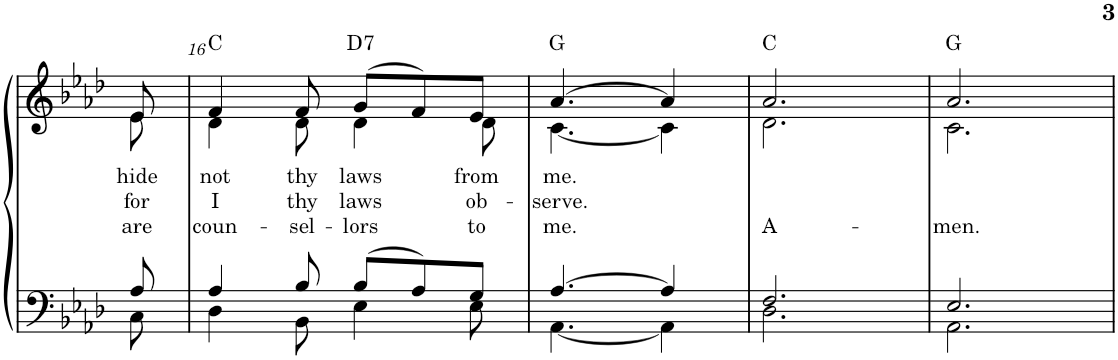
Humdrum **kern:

**kern	**kern	**text	**text	**text	**harte
*part1	*part1	*part1	*part1	*part1	*part1
*staff2	*staff1	*staff1	*staff1	*staff1	*
*I"Choir	*	*	*	*	*
!!LO:PB:g=z
*clefF4	*clefG2	*	*	*	*
*k[b-e-a-d-]	*k[b-e-a-d-]	*	*	*	*
*A-:	*A-:	*	*	*	*
*M6/8	*M6/8	*	*	*	*
=15X8	=15X8	=15X8	=15X8	=15X8	=15X8
*^	*	*	*	*	*
!	!	!	!LO:LY:b	!LO:LY:b	!LO:LY:b	!
*	*	*^	*	*	*	*
8A-/	8C\	8e-/	8e-\	hide	for	are	.
=16	=16	=16	=16	=16	=16	=16	=16
!	!	!	!	!LO:LY:b	!LO:LY:b	!LO:LY:b	!
4A-/	4D-\	4f/	4d-\	not	I	coun-	C:maj
!	!	!	!	!LO:LY:b	!LO:LY:b	!LO:LY:b	!
8B-/	8BB-\	8f/	8d-\	thy	thy	-sel-	.
!	!	!	!	!LO:LY:b	!LO:LY:b	!LO:LY:b	!LO:H:kt=7
8B-/L	4E-\	(8g/L	4d-\	laws	laws	-lors	D:7
8A-/	.	8f/)	.	.	.	.	.
!	!	!	!	!LO:LY:b	!LO:LY:b	!LO:LY:b	!
8G/J	8E-\	8e-/J	8d-\	from	ob-	to	.
=17	=17	=17	=17	=17	=17	=17	=17
!	!	!	!	!LO:LY:b	!LO:LY:b	!LO:LY:b	!
[4.A-/	[4.AA-\	[4.a-/	[4.c\	me.	-serve.	me.	G:maj
4A-/]	4AA-\]	4a-/]	4c\]	.	.	.	.
=18	=18	=18	=18	=18	=18	=18	=18
!	!	!	!	!	!	!LO:LY:b	!
2.F/	2.D-\	2.a-/	2.d-\	.	.	A-	C:maj
=19	=19	=19	=19	=19	=19	=19	=19
!	!	!	!	!	!	!LO:LY:b	!
2.E-/	2.AA-\	2.a-/	2.c\	.	.	-men.	G:maj
*v	*v	*	*	*	*	*	*
*	*v	*v	*	*	*	*
=	=	=	=	=	=
*-	*-	*-	*-	*-	*-
